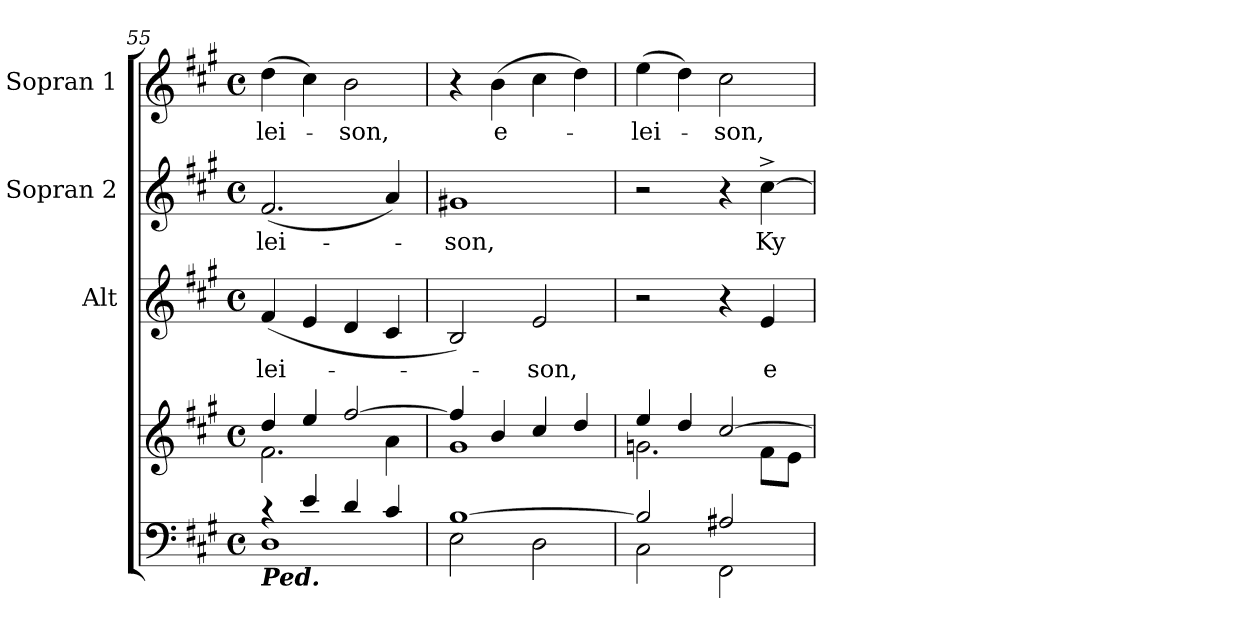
**kern	**kern	**kern	**text	**kern	**text	**kern	**text
*part4	*part4	*part3	*part3	*part2	*part2	*part1	*part1
*staff5	*staff4	*staff3	*staff3	*staff2	*staff2	*staff1	*staff1
*	*	*I"Alt	*	*I"Sopran 2	*	*I"Sopran 1	*
*	*	*I'A.	*	*I'S. 2	*	*I'S. 1	*
*clefF4	*clefG2	*clefG2	*	*clefG2	*	*clefG2	*
*k[f#c#g#]	*k[f#c#g#]	*k[f#c#g#]	*	*k[f#c#g#]	*	*k[f#c#g#]	*
*A:	*A:	*A:	*	*A:	*	*A:	*
*M4/4	*M4/4	*M4/4	*	*M4/4	*	*M4/4	*
*met(c)	*met(c)	*met(c)	*	*met(c)	*	*met(c)	*
=55	=55	=55	=55	=55	=55	=55	=55
*^	*^	*	*	*	*	*	*
!LO:TX:b:Bi:t=Ped.	!	!	!	!	!	!	!	!	!
!	!	!	!	!	!LO:LY:b	!	!LO:LY:b	!	!LO:LY:b
4rc	1D	4dd/	2.f#\	(<4f#/	-lei-	(<2.f#/	-lei-	(>4dd\	-lei-
4e/	.	4ee/	.	4e/	.	.	.	4cc#\)	.
!	!	!	!	!	!	!	!	!	!LO:LY:b
4d/	.	[>2ff#/	.	4d/	.	.	.	2b\	-son,
4c#/	.	.	4a\	4c#/	.	4a/)	.	.	.
=56	=56	=56	=56	=56	=56	=56	=56	=56	=56
!	!	!	!	!	!	!	!LO:LY:b	!	!
[>1B	2E\	4ff#/]	1g#	2B/)	.	1g#X	-son,	4r	.
!	!	!	!	!	!	!	!	!	!LO:LY:b
.	.	4b/	.	.	.	.	.	(>4b\	e-
!	!	!	!	!	!LO:LY:b	!	!	!	!
.	2D\	4cc#/	.	2e/	-son,	.	.	4cc#\	.
.	.	4dd/	.	.	.	.	.	4dd\)	.
=57	=57	=57	=57	=57	=57	=57	=57	=57	=57
!	!	!	!	!	!	!	!	!	!LO:LY:b
2B/]	2C#\	4ee/	2.gn\	2r	.	2r	.	(>4ee\	-lei-
.	.	4dd/	.	.	.	.	.	4dd\)	.
!	!	!	!	!	!	!	!	!	!LO:LY:b
2A#X/	2FF#\	[>2cc#/	.	4r	.	4r	.	2cc#\	-son,
!	!	!	!	!	!LO:LY:b	!	!LO:LY:b	!	!
.	.	.	8f#\L	4e/	e-	[4cc#^>\	Ky-	.	.
.	.	.	8e\J	.	.	.	.	.	.
*v	*v	*	*	*	*	*	*	*	*
*	*v	*v	*	*	*	*	*	*
=	=	=	=	=	=	=	=
*-	*-	*-	*-	*-	*-	*-	*-
